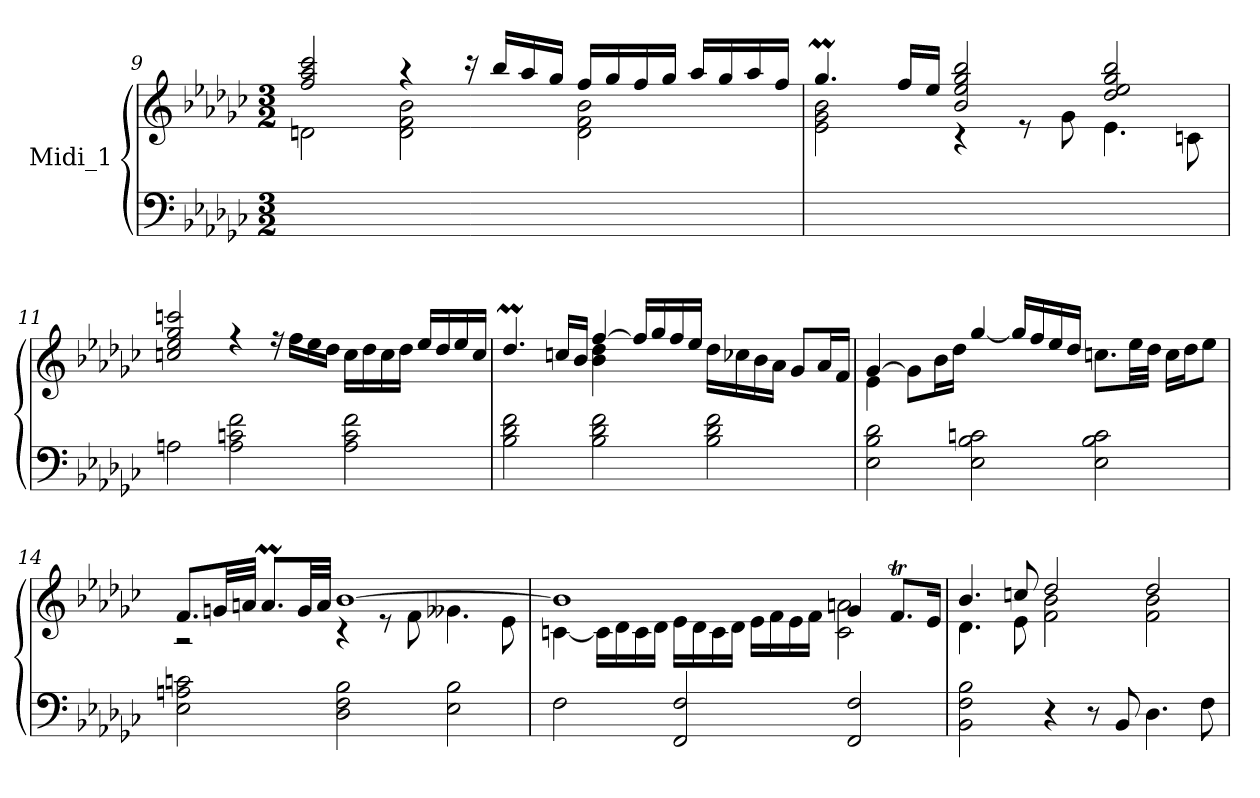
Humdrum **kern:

**kern	**kern
*part1	*part1
*staff2	*staff1
*I"Midi_1	*
*clefF4	*clefG2
*k[b-e-a-d-g-c-]	*k[b-e-a-d-g-c-]
*G-:	*G-:
*M3/2	*M3/2
=9	=9
*	*^
1.ryy	2ff/ 2aa-/ 2ccc-/	2dn\
.	4r	2d\ 2f\ 2b-\
.	16r	.
.	16bb-/LL	.
.	16aa-/	.
.	16gg-/JJ	.
.	16ff/LL	2d\ 2f\ 2b-\
.	16gg-/	.
.	16ff/	.
.	16gg-/JJ	.
.	16aa-/LL	.
.	16gg-/	.
.	16aa-/	.
.	16ff/JJ	.
!!LO:LB:g=z	!!
=10	=10	=10
1.ryy	4.gg-M/	2e-\ 2g-\ 2b-\
.	16ff/LL	.
.	16ee-/JJ	.
.	2b-/ 2ee-/ 2gg-/ 2bb-/	4r
.	.	8r
.	.	8g-\
.	2dd-/ 2ee-/ 2gg-/ 2bb-/	4.e-\
.	.	8cn\
=11	=11	=11
2An\	2ccn/ 2ee-/ 2gg-/ 2cccn/	1.ryy
2A\ 2cn\ 2f\	4r	.
.	16r	.
.	16ff\LL	.
.	16ee-\	.
.	16dd-\JJ	.
2A\ 2c\ 2f\	16cc\LL	.
.	16dd-\	.
.	16cc\	.
.	16dd-\JJ	.
.	16ee-/LL	.
.	16dd-/	.
.	16ee-/	.
.	16cc/JJ	.
!!LO:LB:g=z	!!
=12	=12	=12
2B-\ 2d-\ 2f\	4.dd-M/	2ryy
.	16ccn/LL	.
.	16b-/JJ	.
2B-\ 2d-\ 2f\	[4ff/	4b-\ 4dd-\
.	16ff/LL]	4ryy
.	16gg-/	.
.	16ff/	.
.	16ee-/JJ	.
2B-\ 2d-\ 2f\	16dd-\LL	2ryy
.	16cc-X\	.
.	16b-\	.
.	16a-\JJ	.
.	8g-/L	.
.	16a-/L	.
.	16f/JJ	.
=13	=13	=13
2E-\ 2B-\ 2d-\	[4g-/	4e-\
.	8g-\L]	4ryy
.	16b-\L	.
.	16dd-\JJ	.
2E-\ 2B-\ 2cn\	[4gg-/	2ryy
.	16gg-/LL]	.
.	16ff/	.
.	16ee-/	.
.	16dd-/JJ	.
2E-\ 2B-\ 2c\	8.ccn\L	2ryy
.	32ee-\LL	.
.	32dd-\JJJ	.
.	16cc\LL	.
.	16dd-\J	.
.	8ee-\J	.
!!LO:LB:g=z	!!
=14	=14	=14
2E-\ 2An\ 2cn\	8.f/L	2r
.	32gn/LL	.
.	32an/JJJ	.
.	8.am/L	.
.	32g/LL	.
.	32a/JJJ	.
2D-\ 2F\ 2B-\	[1b-	4r
.	.	8r
.	.	8f\
2E-\ 2B-\	.	4.g--X\
.	.	8e-\
=15	=15	=15
2F\	1b-]	[4cn\
.	.	16c\LL]
.	.	16d-\
.	.	16c\
.	.	16d-\JJ
2FF/ 2F/	.	16e-\LL
.	.	16d-\
.	.	16c\
.	.	16d-\JJ
.	.	16e-\LL
.	.	16f\
.	.	16e-\
.	.	16f\JJ
2FF/ 2F/	4g-/	2c\ 2an\
.	8.ft/L	.
.	16e-/Jk	.
!!LO:PB:g=z	!!
=16	=16	=16
2BB-\ 2F\ 2B-\	4.b-/	4.d-\
.	8ccn/	8e-\
4r	2dd-/	2f\ 2b-\
8r	.	.
8BB-/	.	.
4.D-\	2dd-/	2f\ 2b-\
8F\	.	.
*	*v	*v
=	=
*-	*-
